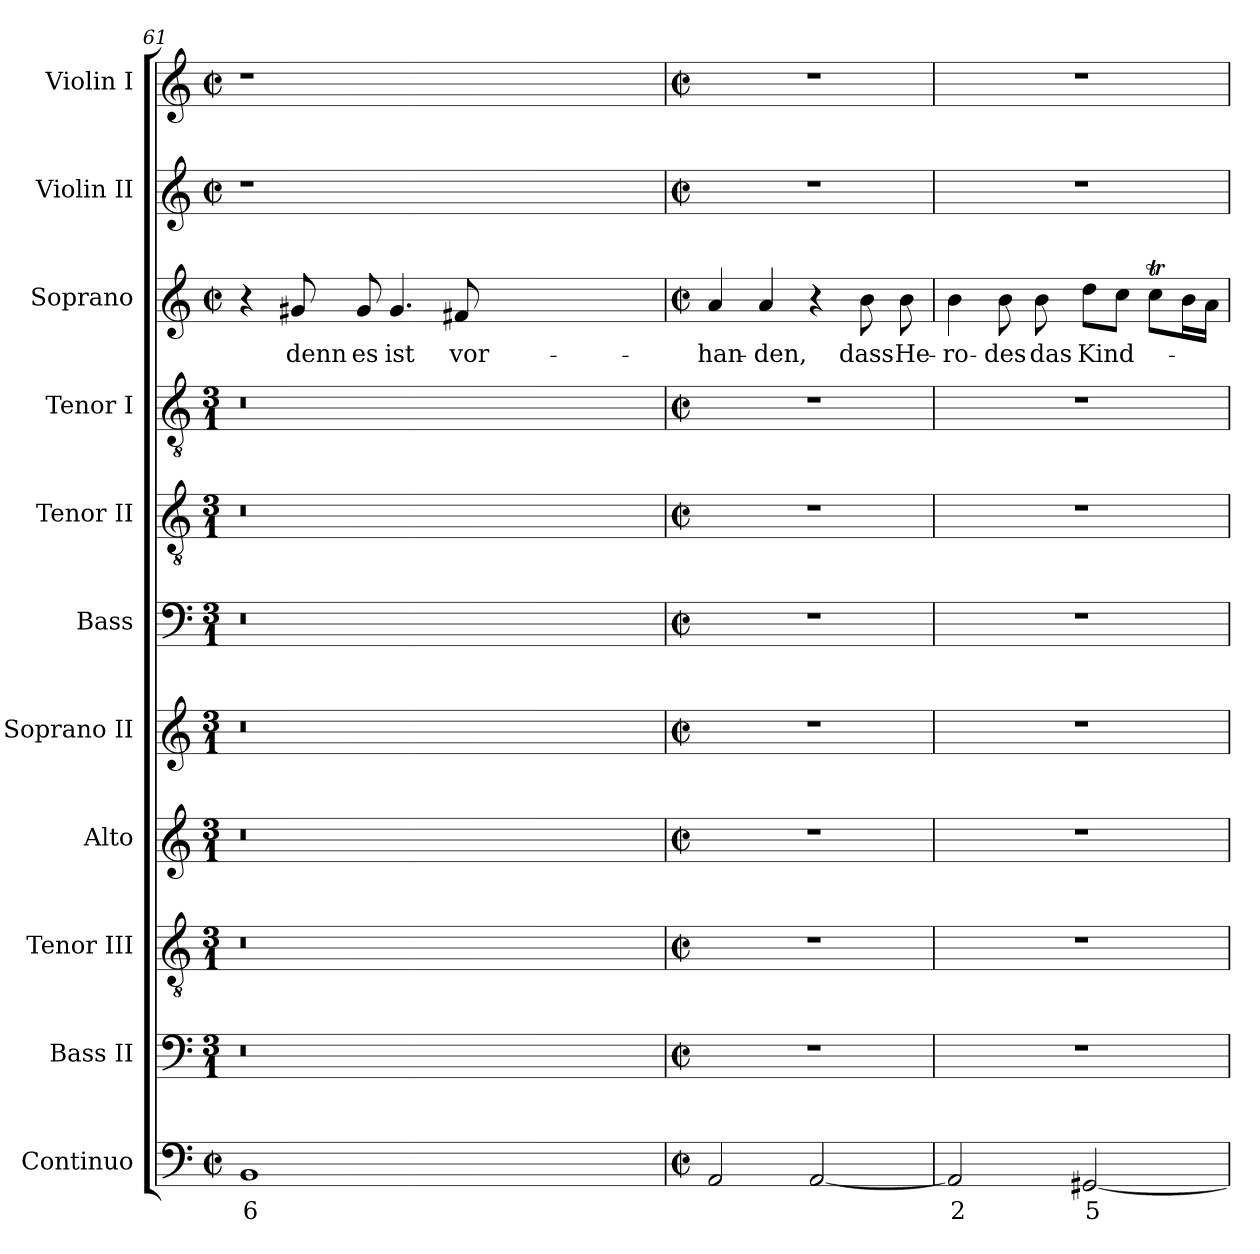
**kern	**text	**kern	**kern	**kern	**kern	**kern	**kern	**kern	**kern	**text	**kern	**kern
*part11	*part11	*part10	*part9	*part8	*part7	*part6	*part5	*part4	*part3	*part3	*part2	*part1
*staff11	*staff11	*staff10	*staff9	*staff8	*staff7	*staff6	*staff5	*staff4	*staff3	*staff3	*staff2	*staff1
*I"Continuo	*	*I"Bass II	*I"Tenor III	*I"Alto	*I"Soprano II	*I"Bass	*I"Tenor II	*I"Tenor I	*I"Soprano	*	*I"Violin II	*I"Violin I
*	*	*I'B	*I'T	*I'A	*I'S	*I'B	*I'T II	*I'T I	*I'S	*	*I'Vln	*I'Vln
*clefF4	*	*clefF4	*clefGv2	*clefG2	*clefG2	*clefF4	*clefGv2	*clefGv2	*clefG2	*	*clefG2	*clefG2
*k[]	*	*k[]	*k[]	*k[]	*k[]	*k[]	*k[]	*k[]	*k[]	*	*k[]	*k[]
*C:	*	*C:	*C:	*C:	*C:	*C:	*C:	*C:	*C:	*	*C:	*C:
*M2/2	*	*M3/1	*M3/1	*M3/1	*M3/1	*M3/1	*M3/1	*M3/1	*M2/2	*	*M2/2	*M2/2
*met(c|)	*	*	*	*	*	*	*	*	*met(c|)	*	*met(c|)	*met(c|)
=61	=61	=61	=61	=61	=61	=61	=61	=61	=61	=61	=61	=61
!	!LO:LY:b	!	!	!	!	!	!	!	!	!	!	!
1BB	6	0.r	0.r	0.r	0.r	0.r	0.r	0.r	4r	.	1r	1r
!	!	!	!	!	!	!	!	!	!	!LO:LY:b	!	!
.	.	.	.	.	.	.	.	.	8g#X	denn	.	.
!	!	!	!	!	!	!	!	!	!	!LO:LY:b	!	!
.	.	.	.	.	.	.	.	.	8g#	es	.	.
!	!	!	!	!	!	!	!	!	!	!LO:LY:b	!	!
.	.	.	.	.	.	.	.	.	4.g#	ist	.	.
!	!	!	!	!	!	!	!	!	!	!LO:LY:b	!	!
.	.	.	.	.	.	.	.	.	8f#X	vor-	.	.
0ryy	.	.	.	.	.	.	.	.	0ryy	.	0ryy	0ryy
!!LO:LB:g=z
=62	=62	=62	=62	=62	=62	=62	=62	=62	=62	=62	=62	=62
*M2/2	*	*M2/2	*M2/2	*M2/2	*M2/2	*M2/2	*M2/2	*M2/2	*M2/2	*	*M2/2	*M2/2
*met(c|)	*	*met(c|)	*met(c|)	*met(c|)	*met(c|)	*met(c|)	*met(c|)	*met(c|)	*met(c|)	*	*met(c|)	*met(c|)
!	!	!	!	!	!	!	!	!	!	!LO:LY:b	!	!
2AA	.	1r	1r	1r	1r	1r	1r	1r	4a	-han-	1r	1r
!	!	!	!	!	!	!	!	!	!	!LO:LY:b	!	!
.	.	.	.	.	.	.	.	.	4a	-den,	.	.
[2AA	.	.	.	.	.	.	.	.	4r	.	.	.
!	!	!	!	!	!	!	!	!	!	!LO:LY:b	!	!
.	.	.	.	.	.	.	.	.	8b	dass	.	.
!	!	!	!	!	!	!	!	!	!	!LO:LY:b	!	!
.	.	.	.	.	.	.	.	.	8b	He-	.	.
=63	=63	=63	=63	=63	=63	=63	=63	=63	=63	=63	=63	=63
!	!LO:LY:b	!	!	!	!	!	!	!	!	!LO:LY:b	!	!
2AA]	2	1r	1r	1r	1r	1r	1r	1r	4b	-ro-	1r	1r
!	!	!	!	!	!	!	!	!	!	!LO:LY:b	!	!
.	.	.	.	.	.	.	.	.	8b	-des	.	.
!	!	!	!	!	!	!	!	!	!	!LO:LY:b	!	!
.	.	.	.	.	.	.	.	.	8b	das	.	.
!	!LO:LY:b	!	!	!	!	!	!	!	!	!LO:LY:b	!	!
[2GG#X	5	.	.	.	.	.	.	.	8ddL	Kind-	.	.
.	.	.	.	.	.	.	.	.	8ccJ	.	.	.
.	.	.	.	.	.	.	.	.	8ccTL	.	.	.
.	.	.	.	.	.	.	.	.	16bL	.	.	.
.	.	.	.	.	.	.	.	.	16aJJ	.	.	.
=	=	=	=	=	=	=	=	=	=	=	=	=
*-	*-	*-	*-	*-	*-	*-	*-	*-	*-	*-	*-	*-
